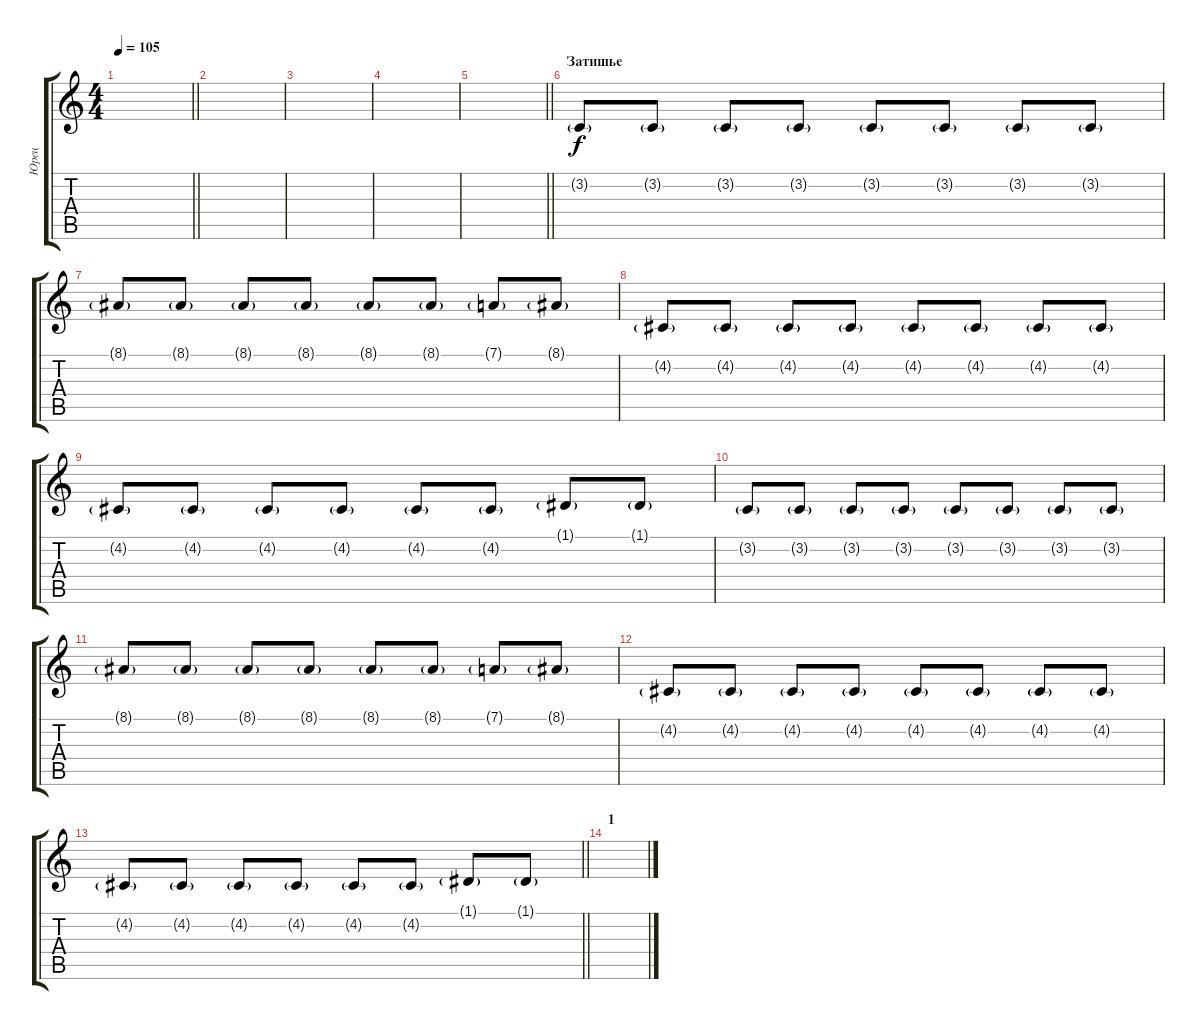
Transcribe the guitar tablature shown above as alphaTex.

\track ("Юрец" "Юрец") {instrument vibraphone}
\staff {score tabs}
\tuning (D4 A3 F3 C3 G2 C2) {hide}
\ts (4 4)
\tempo 105
\clef g2
\barLineRight lightlight
\ks c
|
|
|
|
\barLineRight lightlight
|
\section ("" "Затишье")
3.2{g}.8 3.2{g}.8 3.2{g}.8 3.2{g}.8 3.2{g}.8 3.2{g}.8 3.2{g}.8 3.2{g}.8 |
8.1{g}.8 8.1{g}.8 8.1{g}.8 8.1{g}.8 8.1{g}.8 8.1{g}.8 7.1{g}.8 8.1{g}.8 |
4.2{g}.8 4.2{g}.8 4.2{g}.8 4.2{g}.8 4.2{g}.8 4.2{g}.8 4.2{g}.8 4.2{g}.8 |
4.2{g}.8 4.2{g}.8 4.2{g}.8 4.2{g}.8 4.2{g}.8 4.2{g}.8 1.1{g}.8 1.1{g}.8 |
3.2{g}.8 3.2{g}.8 3.2{g}.8 3.2{g}.8 3.2{g}.8 3.2{g}.8 3.2{g}.8 3.2{g}.8 |
8.1{g}.8 8.1{g}.8 8.1{g}.8 8.1{g}.8 8.1{g}.8 8.1{g}.8 7.1{g}.8 8.1{g}.8 |
4.2{g}.8 4.2{g}.8 4.2{g}.8 4.2{g}.8 4.2{g}.8 4.2{g}.8 4.2{g}.8 4.2{g}.8 |
\barLineRight lightlight
4.2{g}.8 4.2{g}.8 4.2{g}.8 4.2{g}.8 4.2{g}.8 4.2{g}.8 1.1{g}.8 1.1{g}.8 |
\section ("" "1")
